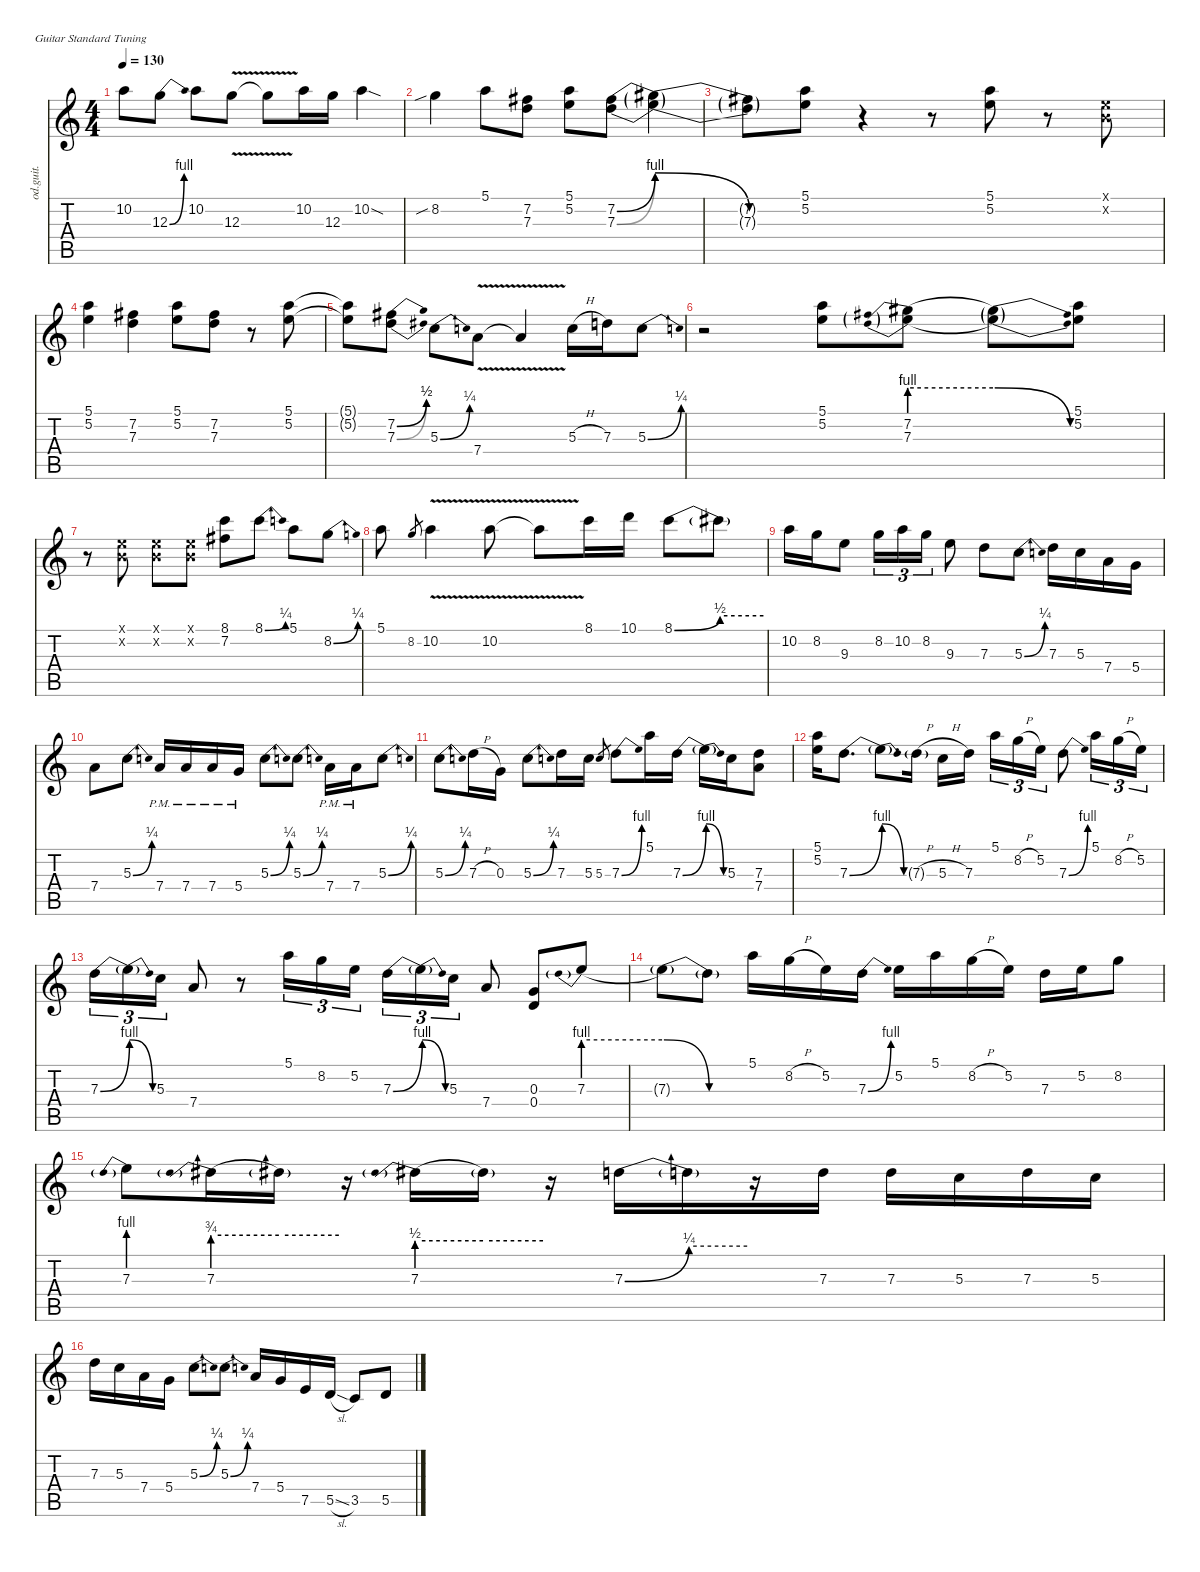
\defaultSystemsLayout 4
\hideDynamics
\bracketExtendMode nobrackets
\otherSystemsTrackNameOrientation horizontal
\track ("Joe" "od.guit.") {instrument overdrivenguitar}
\staff {score tabs}
\tuning (E4 B3 G3 D3 A2 E2)
\ts (4 4)
\tempo 130
\clef g2
\ks c
10.2{t}.8{dy fff beam Down} 12.3{be (bend 0 0 30 4)}.8{beam Down} 10.2.8{beam Down} 12.3{v}.8{beam Down} 12.3{v t}.8{beam Down} 10.2.16{beam Down} 12.3.16{beam Down} 10.2{sod}.4{beam Down} |
8.2{sib}.4{beam Down} 5.1.8{beam Down} (7.2{acc #} 7.3).8{beam Down} (5.1 5.2).8{beam Down} (7.2{be (bend 0 0 60 4) acc #} 7.3{be (bend 0 0 60 4)}).8{beam Down} (7.2{be (release 0 4 60 0) t} 7.3{be (release 0 4 60 0) t}).4{beam Down} |
(7.2{be (hold 0 0 60 0) t acc #} 7.3{be (hold 0 0 60 0) t}).8{beam Down} (5.1 5.2).8{beam Down} r.4{beam Down} r.8{beam Down} (5.1 5.2).8{beam Down} r.8{beam Down} (0.1{x} 0.2{x}).8{beam Down} |
(5.1 5.2).4{beam Down} (7.2{acc #} 7.3).4{beam Down} (5.1 5.2).8{beam Down} (7.2{acc #} 7.3).8{beam Down} r.8{beam Down} (5.1 5.2).8{beam Down} |
(5.1{t} 5.2{t}).8{beam Down} (7.2{be (bend 0 0 30 2) acc #} 7.3{be (bend 0 0 30 2)}).8{beam Down} 5.3{be (bend 0 0 30 1)}.8{beam Down} 7.4{v}.8{beam Down} 7.4{v t}.4{beam Up} 5.3{h}.16{beam Down} 7.3.16{beam Down} 5.3{be (bend 0 0 30 1)}.8{beam Down} |
r.2{beam Down} (5.1 5.2).8{beam Down} (7.2{be (prebend 0 4 60 4)} 7.3{be (prebend 0 4 60 4)}).8{beam Down} (7.2{be (release 0 4 60 0) t} 7.3{be (release 0 4 60 0) t}).8{beam Down} (5.1 5.2).8{beam Down} |
r.8{beam Down} (0.1{x} 0.2{x}).8{beam Down} (0.1{x} 0.2{x}).8{beam Down} (0.1{x} 0.2{x}).8{beam Down} (8.1 7.2{acc #}).8{beam Down} 8.1{be (bend 0 0 30 1)}.8{beam Down} 5.1.8{beam Down} 8.2{be (bend 0 0 30 1)}.8{beam Down} |
5.1.8{beam Down} 8.2.8{gr dy mf beam Up} 10.2{v}.4{dy fff beam Down} 10.2{v}.8{beam Down} 10.2{v t}.8{beam Down} 8.1.16{beam Down} 10.1.16{beam Down} 8.1{be (bend 0 0 60 2)}.8{beam Down} 8.1{be (hold 0 2 60 2) t}.8{beam Down} |
10.2.16{beam Down} 8.2.16{beam Down} 9.3.8{beam Down} 8.2.16{tu (3 2) beam Down} 10.2.16{tu (3 2) beam Down} 8.2.16{tu (3 2) beam Down} 9.3.8{beam Down} 7.3.8{beam Down} 5.3{be (bend 0 0 30 1)}.8{beam Down} 7.3.16{beam Down} 5.3.16{beam Down} 7.4.16{beam Down} 5.4.16{beam Down} |
7.4.8{beam Down} 5.3{be (bend 0 0 30 1)}.8{beam Down} 7.4{pm}.16{beam Up} 7.4{pm}.16{beam Up} 7.4{pm}.16{beam Up} 5.4{pm}.16{beam Up} 5.3{be (bend 0 0 30 1)}.8{beam Down} 5.3{be (bend 0 0 30 1)}.8{beam Down} 7.4{pm}.16{beam Down} 7.4{pm}.16{beam Down} 5.3{be (bend 0 0 30 1)}.8{beam Down} |
5.3{be (bend 0 0 30 1)}.8{beam Down} 7.3{h}.16{beam Down} 0.3.16{beam Down} 5.3{be (bend 0 0 30 1)}.8{beam Down} 7.3.16{beam Down} 5.3.16{beam Down} 5.3.8{gr dy mf beam Up} 7.3{be (bend 0 0 30 4)}.8{dy fff beam Down} 5.1.16{beam Down} 7.3{be (bend 0 0 60 4)}.16{beam Down} 7.3{be (release 0 4 60 0) t}.16{beam Down} 5.3.16{beam Down} (7.3 7.4).8{beam Down} |
(5.1 5.2).16{beam Down} 7.3{be (bend 0 0 60 4)}.8{d beam Down} 7.3{be (release 0 4 60 0) t}.8{d beam Down} 7.3{h g}.16{beam Down} 5.3{h}.16{beam Down} 7.3.16{beam Down} 5.1.16{tu (3 2) beam Down} 8.2{h}.16{tu (3 2) beam Down} 5.2.16{tu (3 2) beam Down} 7.3{be (bend 0 0 30 4)}.8{beam Down} 5.1.16{tu (3 2) beam Down} 8.2{h}.16{tu (3 2) beam Down} 5.2.16{tu (3 2) beam Down} |
7.3{be (bend 0 0 60 4)}.16{tu (3 2) beam Down} 7.3{be (release 0 4 60 0) t}.16{tu (3 2) beam Down} 5.3.16{tu (3 2) beam Down} 7.4.8{beam Up} r.8{beam Up} 5.1.16{tu (3 2) beam Down} 8.2.16{tu (3 2) beam Down} 5.2.16{tu (3 2) beam Down} 7.3{be (bend 0 0 60 4)}.16{tu (3 2) beam Down} 7.3{be (release 0 4 60 0) t}.16{tu (3 2) beam Down} 5.3.16{tu (3 2) beam Down} 7.4.8{beam Up} (0.3 0.4).8{beam Up} 7.3{be (prebend 0 4 60 4)}.8{beam Up} |
7.3{be (release 0 4 60 0) t}.8{beam Down} 7.3{be (hold 0 0 60 0) t}.8{beam Down} 5.1.16{beam Down} 8.2{h}.16{beam Down} 5.2.16{beam Down} 7.3{be (bend 0 0 30 4)}.16{beam Down} 5.2.16{beam Down} 5.1.16{beam Down} 8.2{h}.16{beam Down} 5.2.16{beam Down} 7.3.16{beam Down} 5.2.16{beam Down} 8.2.8{beam Down} |
7.3{be (prebend 0 4 60 4)}.8{beam Down} 7.3{be (prebend 0 3 60 3)}.16{beam Down} 7.3{be (hold 0 3 60 3) t}.16{beam Down} r.16{beam Down} 7.3{be (prebend 0 2 60 2)}.16{beam Down} 7.3{be (hold 0 2 60 2) t}.16{beam Down} r.16{beam Down} 7.3{be (bend 0 0 60 1)}.16{beam Down} 7.3{be (hold 0 1 60 1) t}.16{beam Down} r.16{beam Down} 7.3.16{beam Down} 7.3.16{beam Down} 5.3.16{beam Down} 7.3.16{beam Down} 5.3.16{beam Down} |
7.3.16{beam Down} 5.3.16{beam Down} 7.4.16{beam Down} 5.4.16{beam Down} 5.3{be (bend 0 0 30 1)}.8{beam Down} 5.3{be (bend 0 0 30 1)}.8{beam Down} 7.4.16{beam Up} 5.4.16{beam Up} 7.5.16{beam Up} 5.5{sl}.16{beam Up} 3.5.8{beam Up} 5.5.8{beam Up}
